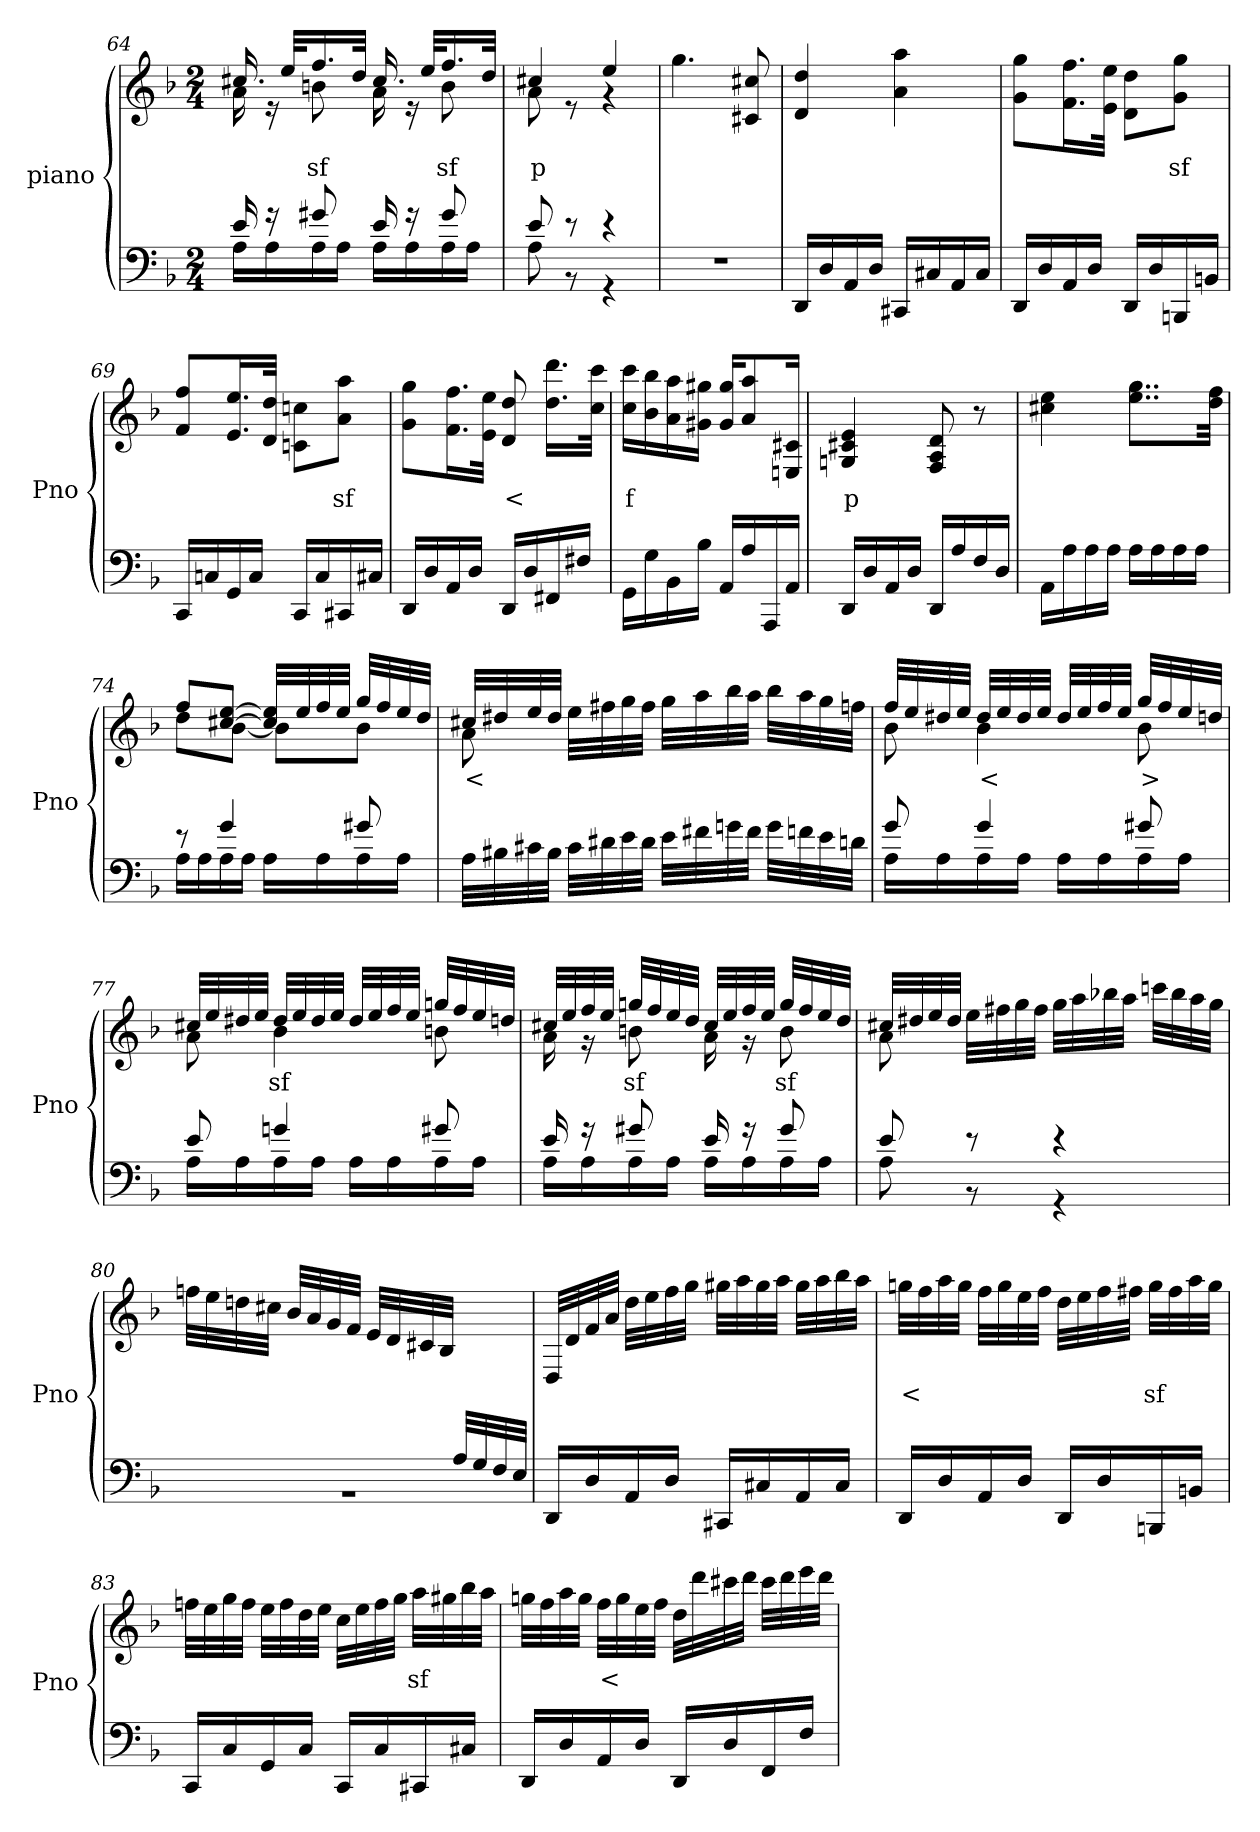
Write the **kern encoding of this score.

**kern	**kern	**text
*part2	*part1	*part1
*staff2	*staff1	*staff1
*I"piano	*I"piano	*
*I'Pno	*I'Pno	*
!!LO:PB:g=z
*clefF4	*clefG2	*
*k[b-]	*k[b-]	*
*d:	*d:	*
*M2/4	*M2/4	*
=64	=64	=64
*^	*^	*
16e/	16A\LL	16.cc#X/	16a\	.
16r	16A\	.	16r	.
.	.	32ee/KLL	.	.
8g#X/	16A\	16.ff/	8bn\	sf
.	16A\JJ	.	.	.
.	.	32dd/JJk	.	.
16e/	16A\LL	16.cc#/	16a\	.
16r	16A\	.	16r	.
.	.	32ee/KLL	.	.
8g#/	16A\	16.ff/	8b\	sf
.	16A\JJ	.	.	.
.	.	32dd/JJk	.	.
=65	=65	=65	=65	=65
8e/	8A\	4cc#X/	8a\	p
8r	8r	.	8r	.
4r	4r	4ee/	4r	.
*v	*v	*	*	*
*	*v	*v	*
=66	=66	=66
2r	4.gg\	.
.	8c#X/ 8cc#X/	.
=67	=67	=67
16DD/LL	4d/ 4dd/	.
16D/	.	.
16AA/	.	.
16D/JJ	.	.
16CC#X/LL	4a\ 4aa\	.
16C#X/	.	.
16AA/	.	.
16C#/JJ	.	.
=68	=68	=68
16DD/LL	8g\ 8gg\L	.
16D/	.	.
16AA/	16.f\ 16.ff\L	.
16D/JJ	.	.
.	32e\ 32ee\JJk	.
16DD/LL	8d\ 8dd\L	.
16D/	.	.
16BBBn/	8g\ 8gg\J	sf
16BBn/JJ	.	.
=69	=69	=69
16CC/LL	8f/ 8ff/L	.
16Cn/	.	.
16GG/	16.e/ 16.ee/L	.
16C/JJ	.	.
.	32d/ 32dd/JJk	.
16CC/LL	8cn\ 8ccn\L	.
16C/	.	.
16CC#X/	8a\ 8aa\J	sf
16C#X/JJ	.	.
!!LO:LB:g=z
=70	=70	=70
16DD/LL	8g\ 8gg\L	.
16D/	.	.
16AA/	16.f\ 16.ff\L	.
16D/JJ	.	.
.	32e\ 32ee\JJk	.
16DD/LL	8d/ 8dd/	<
16D/	.	.
16FF#X/	16.dd\ 16.ddd\LL	.
16F#X/JJ	.	.
.	32cc\ 32ccc\JJk	.
=71	=71	=71
16GG\LL	16cc\ 16ccc\LL	f
16G\	16b-\ 16bb-\	.
16BB-\	16a\ 16aa\	.
16B-\JJ	16g#X\ 16gg#X\JJ	.
16AA/LL	16g#/ 16gg#/KL	.
16A/	8a/ 8aa/	.
16AAA/	.	.
16AA/JJ	16En/ 16c#X/Jk	.
=72	=72	=72
16DD/LL	4Gn/ 4c#X/ 4e/	p
16D/	.	.
16AA/	.	.
16D/JJ	.	.
16DD/LL	8F/ 8A/ 8d/	.
16A/	.	.
16F/	8r	.
16D/JJ	.	.
=73	=73	=73
16AA\LL	4cc#X\ 4ee\	.
16A\	.	.
16A\	.	.
16A\JJ	.	.
16A\LL	8..ee\ 8..gg\L	.
16A\	.	.
16A\	.	.
16A\JJ	.	.
.	32dd\ 32ff\Jkk	.
=74	=74	=74
*^	*^	*
8r	16A\LL	8ff/L	8dd\L	.
.	16A\	.	.	.
4g/	16A\	[8cc#X/ [8ee/J	[8b-\J	.
.	16A\JJ	.	.	.
.	16A\LL	32cc#/] 32ee/]LLL	8b-\L]	.
.	.	32ee/	.	.
.	16A\	32ff/	.	.
.	.	32ee/JJJ	.	.
8g#X/	16A\	32gg/LLL	8b-\J	.
.	.	32ff/	.	.
.	16A\JJ	32ee/	.	.
.	.	32dd/JJJ	.	.
*v	*v	*	*	*
!!LO:LB:g=z	!!
=75	=75	=75	=75
32A\LLL	32cc#X/LLL	8a\	<
32B#X\	32dd#X/	.	.
32c#X\	32ee/	.	.
32B#\JJJ	32dd#/JJJ	.	.
32c#\LLL	32ee\LLL	4.ryy	.
32d#X\	32ff#X\	.	.
32e\	32gg\	.	.
32d#\JJJ	32ff#\JJJ	.	.
32e\LLL	32gg\LLL	.	.
32f#X\	32aa\	.	.
32gn\	32bb-\	.	.
32f#\JJJ	32aa\JJJ	.	.
32g\LLL	32bb-\LLL	.	.
32fn\	32aa\	.	.
32e\	32gg\	.	.
32dn\JJJ	32ffn\JJJ	.	.
=76	=76	=76	=76
*^	*	*	*
8g/	16A\LL	32ff/LLL	8b-\	.
.	.	32ee/	.	.
.	16A\	32dd#X/	.	.
.	.	32ee/JJJ	.	.
4g/	16A\	32dd#/LLL	4b-\	<
.	.	32ee/	.	.
.	16A\JJ	32dd#/	.	.
.	.	32ee/JJJ	.	.
.	16A\LL	32dd#/LLL	.	.
.	.	32ee/	.	.
.	16A\	32ff/	.	.
.	.	32ee/JJJ	.	.
8g#X/	16A\	32gg/LLL	8b-\	>
.	.	32ff/	.	.
.	16A\JJ	32ee/	.	.
.	.	32ddn/JJJ	.	.
!!LO:LB:g=z	!!
=77	=77	=77	=77	=77
8e/	16A\LL	32cc#X/LLL	8a\	.
.	.	32ee/	.	.
.	16A\	32dd#X/	.	.
.	.	32ee/JJJ	.	.
4gn/	16A\	32dd#/LLL	4b-\	sf
.	.	32ee/	.	.
.	16A\JJ	32dd#/	.	.
.	.	32ee/JJJ	.	.
.	16A\LL	32dd#/LLL	.	.
.	.	32ee/	.	.
.	16A\	32ff/	.	.
.	.	32ee/JJJ	.	.
8g#X/	16A\	32ggn/LLL	8bn\	.
.	.	32ff/	.	.
.	16A\JJ	32ee/	.	.
.	.	32ddn/JJJ	.	.
=78	=78	=78	=78	=78
16e/	16A\LL	32cc#X/LLL	16a\	.
.	.	32ee/	.	.
16r	16A\	32ff/	16r	.
.	.	32ee/JJJ	.	.
8g#X/	16A\	32ggn/LLL	8bn\	sf
.	.	32ff/	.	.
.	16A\JJ	32ee/	.	.
.	.	32dd/JJJ	.	.
16e/	16A\LL	32cc#/LLL	16a\	.
.	.	32ee/	.	.
16r	16A\	32ff/	16r	.
.	.	32ee/JJJ	.	.
8g#/	16A\	32gg/LLL	8b\	sf
.	.	32ff/	.	.
.	16A\JJ	32ee/	.	.
.	.	32dd/JJJ	.	.
=79	=79	=79	=79	=79
8e/	8A\	32cc#X/LLL	8a\	.
.	.	32dd#X/	.	.
.	.	32ee/	.	.
.	.	32dd#/JJJ	.	.
8r	8r	32ee\LLL	4.ryy	.
.	.	32ff#X\	.	.
.	.	32gg\	.	.
.	.	32ff#\JJJ	.	.
4r	4r	32gg\LLL	.	.
.	.	32aa\	.	.
.	.	32bb-X\	.	.
.	.	32aa\JJJ	.	.
.	.	32cccn\LLL	.	.
.	.	32bb-\	.	.
.	.	32aa\	.	.
.	.	32gg\JJJ	.	.
*	*	*v	*v	*
!!LO:LB:g=z
=80	=80	=80	=80
4.ryy	2r	32ffn\LLL	.
.	.	32ee\	.
.	.	32ddn\	.
.	.	32cc#X\JJJ	.
.	.	32b-/LLL	.
.	.	32a/	.
.	.	32g/	.
.	.	32f/JJJ	.
.	.	32e/LLL	.
.	.	32d/	.
.	.	32c#X/	.
.	.	32B-/JJJ	.
32A/LLL	.	8ryy	.
32G/	.	.	.
32F/	.	.	.
32E/JJJ	.	.	.
*v	*v	*	*
=81	=81	=81
16DD/LL	32D/LLL	.
.	32d/	.
16D/	32f/	.
.	32a/JJJ	.
16AA/	32dd\LLL	.
.	32ee\	.
16D/JJ	32ff\	.
.	32gg\JJJ	.
16CC#X/LL	32gg#X\LLL	.
.	32aa\	.
16C#X/	32gg#\	.
.	32aa\JJJ	.
16AA/	32gg#\LLL	.
.	32aa\	.
16C#/JJ	32bb-\	.
.	32aa\JJJ	.
=82	=82	=82
16DD/LL	32ggn\LLL	<
.	32ff\	.
16D/	32aa\	.
.	32gg\JJJ	.
16AA/	32ff\LLL	.
.	32gg\	.
16D/JJ	32ee\	.
.	32ff\JJJ	.
16DD/LL	32dd\LLL	.
.	32ee\	.
16D/	32ff\	.
.	32ff#X\JJJ	.
16BBBn/	32gg\LLL	sf
.	32ff#\	.
16BBn/JJ	32aa\	.
.	32gg\JJJ	.
!!LO:PB:g=z
=83	=83	=83
16CC/LL	32ffn\LLL	.
.	32ee\	.
16C/	32gg\	.
.	32ff\JJJ	.
16GG/	32ee\LLL	.
.	32ff\	.
16C/JJ	32dd\	.
.	32ee\JJJ	.
16CC/LL	32cc\LLL	.
.	32ee\	.
16C/	32ff\	.
.	32gg\JJJ	.
16CC#X/	32aa\LLL	sf
.	32gg#X\	.
16C#X/JJ	32bb-\	.
.	32aa\JJJ	.
=84	=84	=84
16DD/LL	32ggn\LLL	.
.	32ff\	.
16D/	32aa\	.
.	32gg\JJJ	.
16AA/	32ff\LLL	<
.	32gg\	.
16D/JJ	32ee\	.
.	32ff\JJJ	.
16DD/LL	32dd\LLL	.
.	32ddd\	.
16D/	32ccc#X\	.
.	32ddd\JJJ	.
16FF/	32ccc#\LLL	.
.	32ddd\	.
16F/JJ	32eee\	.
.	32ddd\JJJ	.
=	=	=
*-	*-	*-
